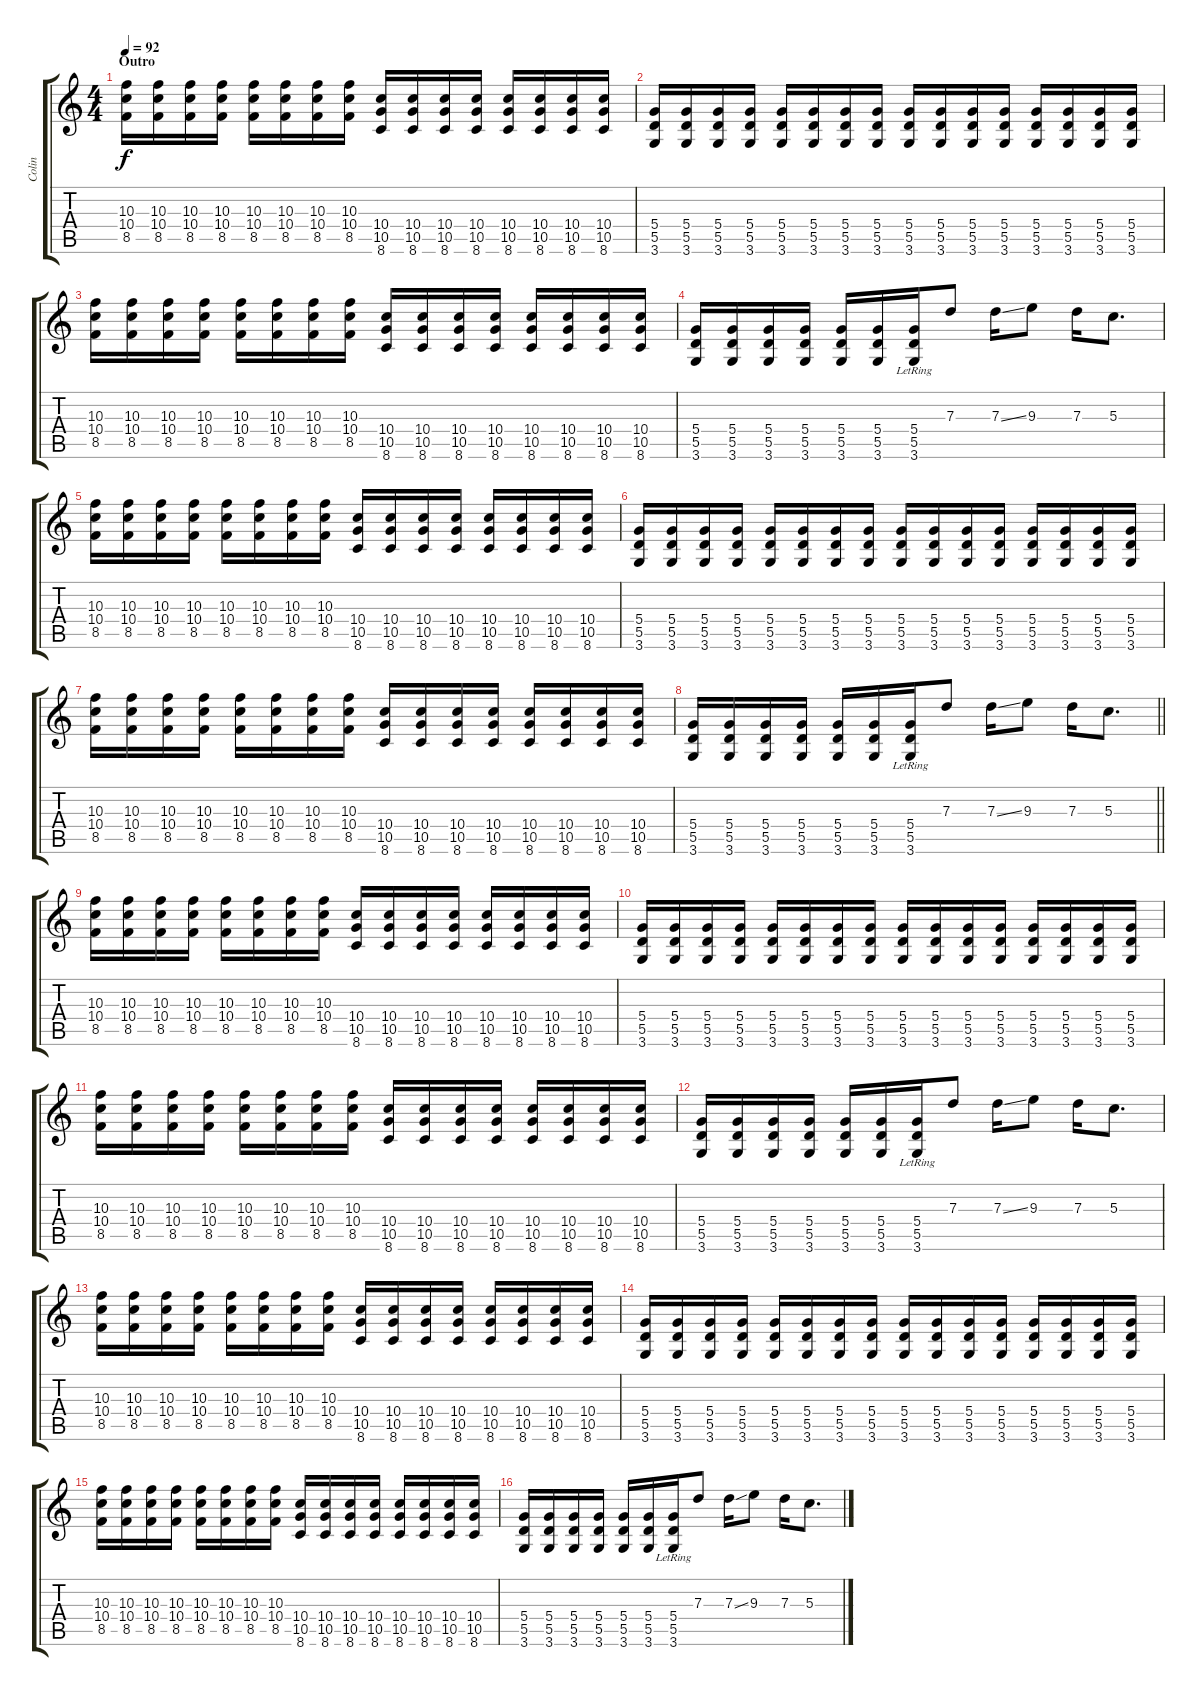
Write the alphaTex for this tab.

\track ("Colin" "Colin") {instrument overdrivenguitar}
\staff {score tabs}
\tuning (E4 B3 G3 D3 A2 E2) {hide}
\ts (4 4)
\section ("" "Outro")
\tempo 92
\clef g2
\ks c
(10.3 10.4 8.5).16{dy f} (10.3 10.4 8.5).16 (10.3 10.4 8.5).16 (10.3 10.4 8.5).16 (10.3 10.4 8.5).16 (10.3 10.4 8.5).16 (10.3 10.4 8.5).16 (10.3 10.4 8.5).16 (10.4 10.5 8.6).16 (10.4 10.5 8.6).16 (10.4 10.5 8.6).16 (10.4 10.5 8.6).16 (10.4 10.5 8.6).16 (10.4 10.5 8.6).16 (10.4 10.5 8.6).16 (10.4 10.5 8.6).16 |
(5.4 5.5 3.6).16 (5.4 5.5 3.6).16 (5.4 5.5 3.6).16 (5.4 5.5 3.6).16 (5.4 5.5 3.6).16 (5.4 5.5 3.6).16 (5.4 5.5 3.6).16 (5.4 5.5 3.6).16 (5.4 5.5 3.6).16 (5.4 5.5 3.6).16 (5.4 5.5 3.6).16 (5.4 5.5 3.6).16 (5.4 5.5 3.6).16 (5.4 5.5 3.6).16 (5.4 5.5 3.6).16 (5.4 5.5 3.6).16 |
(10.3 10.4 8.5).16 (10.3 10.4 8.5).16 (10.3 10.4 8.5).16 (10.3 10.4 8.5).16 (10.3 10.4 8.5).16 (10.3 10.4 8.5).16 (10.3 10.4 8.5).16 (10.3 10.4 8.5).16 (10.4 10.5 8.6).16 (10.4 10.5 8.6).16 (10.4 10.5 8.6).16 (10.4 10.5 8.6).16 (10.4 10.5 8.6).16 (10.4 10.5 8.6).16 (10.4 10.5 8.6).16 (10.4 10.5 8.6).16 |
(5.4 5.5 3.6).16 (5.4 5.5 3.6).16 (5.4 5.5 3.6).16 (5.4 5.5 3.6).16 (5.4 5.5 3.6).16 (5.4 5.5 3.6).16 (5.4{lr} 5.5{lr} 3.6{lr}).16 7.3.8 7.3{ss}.16 9.3.8 7.3.16 5.3.8{d} |
(10.3 10.4 8.5).16 (10.3 10.4 8.5).16 (10.3 10.4 8.5).16 (10.3 10.4 8.5).16 (10.3 10.4 8.5).16 (10.3 10.4 8.5).16 (10.3 10.4 8.5).16 (10.3 10.4 8.5).16 (10.4 10.5 8.6).16 (10.4 10.5 8.6).16 (10.4 10.5 8.6).16 (10.4 10.5 8.6).16 (10.4 10.5 8.6).16 (10.4 10.5 8.6).16 (10.4 10.5 8.6).16 (10.4 10.5 8.6).16 |
(5.4 5.5 3.6).16 (5.4 5.5 3.6).16 (5.4 5.5 3.6).16 (5.4 5.5 3.6).16 (5.4 5.5 3.6).16 (5.4 5.5 3.6).16 (5.4 5.5 3.6).16 (5.4 5.5 3.6).16 (5.4 5.5 3.6).16 (5.4 5.5 3.6).16 (5.4 5.5 3.6).16 (5.4 5.5 3.6).16 (5.4 5.5 3.6).16 (5.4 5.5 3.6).16 (5.4 5.5 3.6).16 (5.4 5.5 3.6).16 |
(10.3 10.4 8.5).16 (10.3 10.4 8.5).16 (10.3 10.4 8.5).16 (10.3 10.4 8.5).16 (10.3 10.4 8.5).16 (10.3 10.4 8.5).16 (10.3 10.4 8.5).16 (10.3 10.4 8.5).16 (10.4 10.5 8.6).16 (10.4 10.5 8.6).16 (10.4 10.5 8.6).16 (10.4 10.5 8.6).16 (10.4 10.5 8.6).16 (10.4 10.5 8.6).16 (10.4 10.5 8.6).16 (10.4 10.5 8.6).16 |
\barLineRight lightlight
(5.4 5.5 3.6).16 (5.4 5.5 3.6).16 (5.4 5.5 3.6).16 (5.4 5.5 3.6).16 (5.4 5.5 3.6).16 (5.4 5.5 3.6).16 (5.4{lr} 5.5{lr} 3.6{lr}).16 7.3.8 7.3{ss}.16 9.3.8 7.3.16 5.3.8{d} |
\section ("" "")
(10.3 10.4 8.5).16 (10.3 10.4 8.5).16 (10.3 10.4 8.5).16 (10.3 10.4 8.5).16 (10.3 10.4 8.5).16 (10.3 10.4 8.5).16 (10.3 10.4 8.5).16 (10.3 10.4 8.5).16 (10.4 10.5 8.6).16 (10.4 10.5 8.6).16 (10.4 10.5 8.6).16 (10.4 10.5 8.6).16 (10.4 10.5 8.6).16 (10.4 10.5 8.6).16 (10.4 10.5 8.6).16 (10.4 10.5 8.6).16 |
(5.4 5.5 3.6).16 (5.4 5.5 3.6).16 (5.4 5.5 3.6).16 (5.4 5.5 3.6).16 (5.4 5.5 3.6).16 (5.4 5.5 3.6).16 (5.4 5.5 3.6).16 (5.4 5.5 3.6).16 (5.4 5.5 3.6).16 (5.4 5.5 3.6).16 (5.4 5.5 3.6).16 (5.4 5.5 3.6).16 (5.4 5.5 3.6).16 (5.4 5.5 3.6).16 (5.4 5.5 3.6).16 (5.4 5.5 3.6).16 |
(10.3 10.4 8.5).16 (10.3 10.4 8.5).16 (10.3 10.4 8.5).16 (10.3 10.4 8.5).16 (10.3 10.4 8.5).16 (10.3 10.4 8.5).16 (10.3 10.4 8.5).16 (10.3 10.4 8.5).16 (10.4 10.5 8.6).16 (10.4 10.5 8.6).16 (10.4 10.5 8.6).16 (10.4 10.5 8.6).16 (10.4 10.5 8.6).16 (10.4 10.5 8.6).16 (10.4 10.5 8.6).16 (10.4 10.5 8.6).16 |
(5.4 5.5 3.6).16 (5.4 5.5 3.6).16 (5.4 5.5 3.6).16 (5.4 5.5 3.6).16 (5.4 5.5 3.6).16 (5.4 5.5 3.6).16 (5.4{lr} 5.5{lr} 3.6{lr}).16 7.3.8 7.3{ss}.16 9.3.8 7.3.16 5.3.8{d} |
(10.3 10.4 8.5).16 (10.3 10.4 8.5).16 (10.3 10.4 8.5).16 (10.3 10.4 8.5).16 (10.3 10.4 8.5).16 (10.3 10.4 8.5).16 (10.3 10.4 8.5).16 (10.3 10.4 8.5).16 (10.4 10.5 8.6).16 (10.4 10.5 8.6).16 (10.4 10.5 8.6).16 (10.4 10.5 8.6).16 (10.4 10.5 8.6).16 (10.4 10.5 8.6).16 (10.4 10.5 8.6).16 (10.4 10.5 8.6).16 |
(5.4 5.5 3.6).16 (5.4 5.5 3.6).16 (5.4 5.5 3.6).16 (5.4 5.5 3.6).16 (5.4 5.5 3.6).16 (5.4 5.5 3.6).16 (5.4 5.5 3.6).16 (5.4 5.5 3.6).16 (5.4 5.5 3.6).16 (5.4 5.5 3.6).16 (5.4 5.5 3.6).16 (5.4 5.5 3.6).16 (5.4 5.5 3.6).16 (5.4 5.5 3.6).16 (5.4 5.5 3.6).16 (5.4 5.5 3.6).16 |
(10.3 10.4 8.5).16 (10.3 10.4 8.5).16 (10.3 10.4 8.5).16 (10.3 10.4 8.5).16 (10.3 10.4 8.5).16 (10.3 10.4 8.5).16 (10.3 10.4 8.5).16 (10.3 10.4 8.5).16 (10.4 10.5 8.6).16 (10.4 10.5 8.6).16 (10.4 10.5 8.6).16 (10.4 10.5 8.6).16 (10.4 10.5 8.6).16 (10.4 10.5 8.6).16 (10.4 10.5 8.6).16 (10.4 10.5 8.6).16 |
(5.4 5.5 3.6).16 (5.4 5.5 3.6).16 (5.4 5.5 3.6).16 (5.4 5.5 3.6).16 (5.4 5.5 3.6).16 (5.4 5.5 3.6).16 (5.4{lr} 5.5{lr} 3.6{lr}).16 7.3.8 7.3{ss}.16 9.3.8 7.3.16 5.3.8{d}
